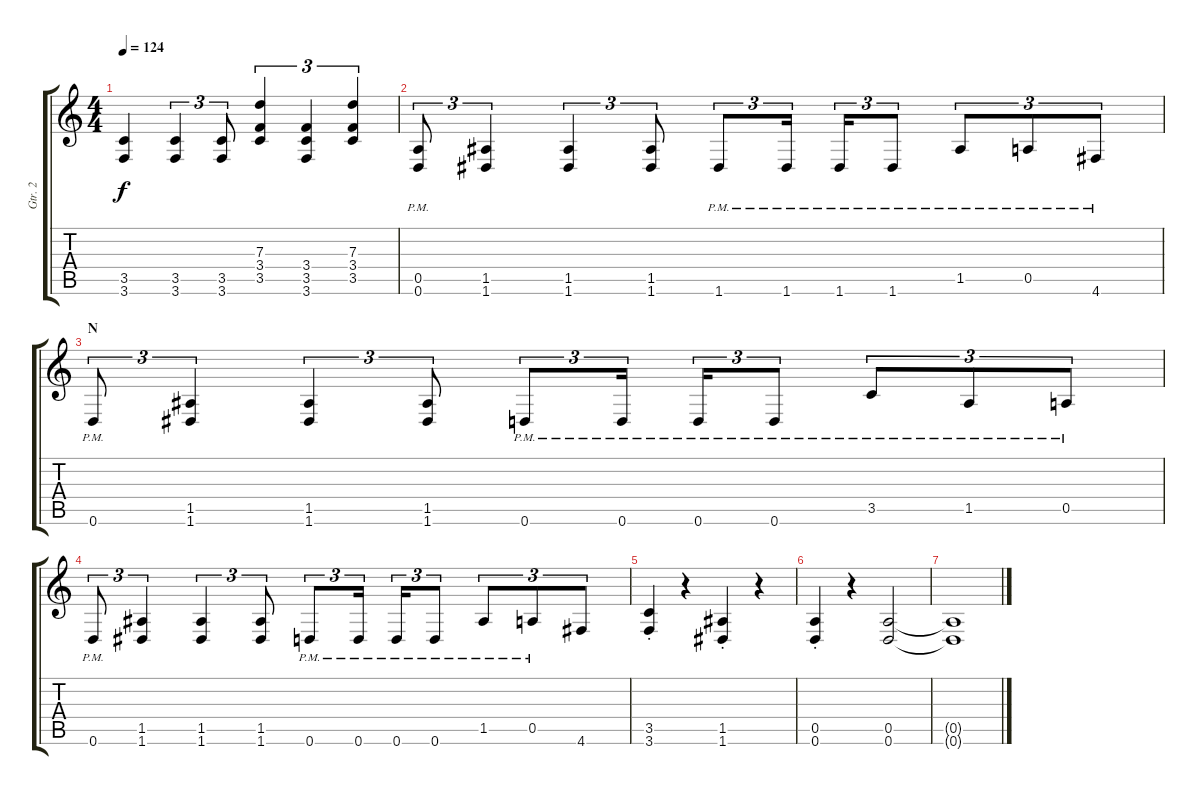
\track ("Gtr. 2" "Gtr. 2") {instrument distortionguitar}
\staff {score tabs}
\tuning (E4 B3 G3 D3 A2 D2) {hide}
\ts (4 4)
\tempo 124
\clef g2
\ks c
(3.5 3.6).4{dy f} (3.5 3.6).4{tu (3 2)} (3.5 3.6).8{tu (3 2)} (7.3 3.4 3.5).4{tu (3 2)} (3.4 3.5 3.6).4{tu (3 2)} (7.3 3.4 3.5).4{tu (3 2)} |
(0.5{pm} 0.6{pm}).8{tu (3 2)} (1.5 1.6).4{tu (3 2)} (1.5 1.6).4{tu (3 2)} (1.5 1.6).8{tu (3 2)} 1.6{pm}.8{tu (3 2)} 1.6{pm}.16{tu (3 2)} 1.6{pm}.16{tu (3 2)} 1.6{pm}.8{tu (3 2)} 1.5{pm}.8{tu (3 2)} 0.5{pm}.8{tu (3 2)} 4.6{pm}.8{tu (3 2)} |
\section ("" "N")
0.6{pm}.8{tu (3 2)} (1.5 1.6).4{tu (3 2)} (1.5 1.6).4{tu (3 2)} (1.5 1.6).8{tu (3 2)} 0.6{pm}.8{tu (3 2)} 0.6{pm}.16{tu (3 2)} 0.6{pm}.16{tu (3 2)} 0.6{pm}.8{tu (3 2)} 3.5{pm}.8{tu (3 2)} 1.5{pm}.8{tu (3 2)} 0.5{pm}.8{tu (3 2)} |
0.6{pm}.8{tu (3 2)} (1.5 1.6).4{tu (3 2)} (1.5 1.6).4{tu (3 2)} (1.5 1.6).8{tu (3 2)} 0.6{pm}.8{tu (3 2)} 0.6{pm}.16{tu (3 2)} 0.6{pm}.16{tu (3 2)} 0.6{pm}.8{tu (3 2)} 1.5{pm}.8{tu (3 2)} 0.5{pm}.8{tu (3 2)} 4.6.8{tu (3 2)} |
(3.5{st} 3.6{st}).4 r.4 (1.5{st} 1.6{st}).4 r.4 |
(0.5{st} 0.6{st}).4 r.4 (0.5 0.6).2 |
(0.5{t} 0.6{t}).1
